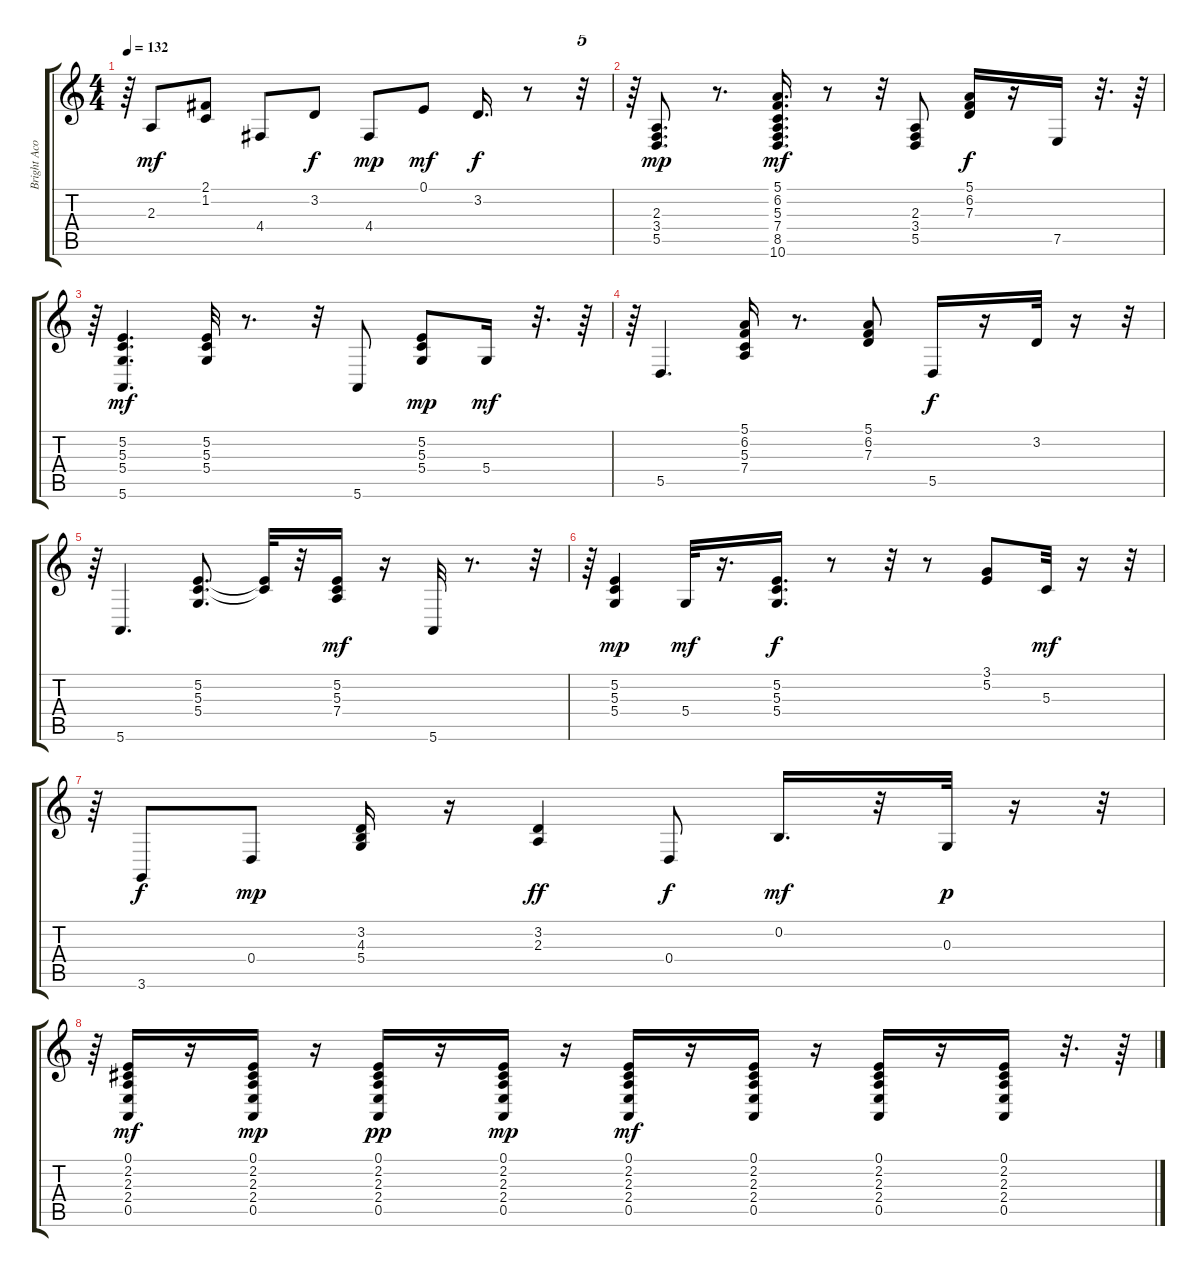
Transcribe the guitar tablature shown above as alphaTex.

\track ("Bright Acoustic" "Bright Aco") {instrument brightacousticpiano}
\staff {score tabs}
\tuning (E4 B3 G3 D3 A2 E2) {hide}
\ts (4 4)
\tempo 132
\clef g2
\ks c
r.64{dy pp} 2.3.8{dy mf} (2.1 1.2).8 4.4.8 3.2.8{dy f} 4.4.8{dy mp} 0.1.8{dy mf} 3.2.16{d dy f} r.8 r.32{tu (5 4)} |
r.64 (2.3 3.4 5.5).8{d dy mp} r.8{d} (5.1 6.2 5.3 7.4 8.5 10.6).16{d dy mf} r.8 r.32 (2.3 3.4 5.5).8 (5.1 6.2 7.3).16{dy f} r.16 7.5.16 r.32{d} r.64 |
r.64 (5.2 5.3 5.4 5.6).4{d dy mf} (5.2 5.3 5.4).32 r.8{d} r.32 5.6.8 (5.2 5.3 5.4).8{dy mp} 5.4.16{dy mf} r.32{d} r.64 |
r.64 5.5.4{d} (5.1 6.2 5.3 7.4).16 r.8{d} (5.1 6.2 7.3).8 5.5.16{dy f} r.16 3.2.32 r.16 r.32{tu (5 4)} |
r.64 5.6.4{d} (5.2 5.3 5.4).8{d} (5.2{t} 5.3{t}).32 r.32 (5.2 5.3 7.4).16{dy mf} r.16 5.6.32 r.8{d} r.32{tu (5 4)} |
r.64 (5.2 5.3 5.4).4{dy mp} 5.4.32{dy mf} r.16{d} (5.2 5.3 5.4).16{d dy f} r.8 r.32 r.8 (3.1 5.2).8 5.3.32{dy mf} r.16 r.32{tu (5 4)} |
r.64 3.6.8{dy f} 0.4.8{dy mp} (3.2 4.3 5.4).16 r.16 (3.2 2.3).4{dy ff} 0.4.8{dy f} 0.2.16{d dy mf} r.32 0.3.32{dy p} r.16 r.32{tu (5 4)} |
r.64 (0.1 2.2 2.3 2.4 0.5).16{dy mf} r.16 (0.1 2.2 2.3 2.4 0.5).16{dy mp} r.16 (0.1 2.2 2.3 2.4 0.5).16{dy pp} r.16 (0.1 2.2 2.3 2.4 0.5).16{dy mp} r.16 (0.1 2.2 2.3 2.4 0.5).16{dy mf} r.16 (0.1 2.2 2.3 2.4 0.5).16 r.16 (0.1 2.2 2.3 2.4 0.5).16 r.16 (0.1 2.2 2.3 2.4 0.5).16 r.32{d} r.64
